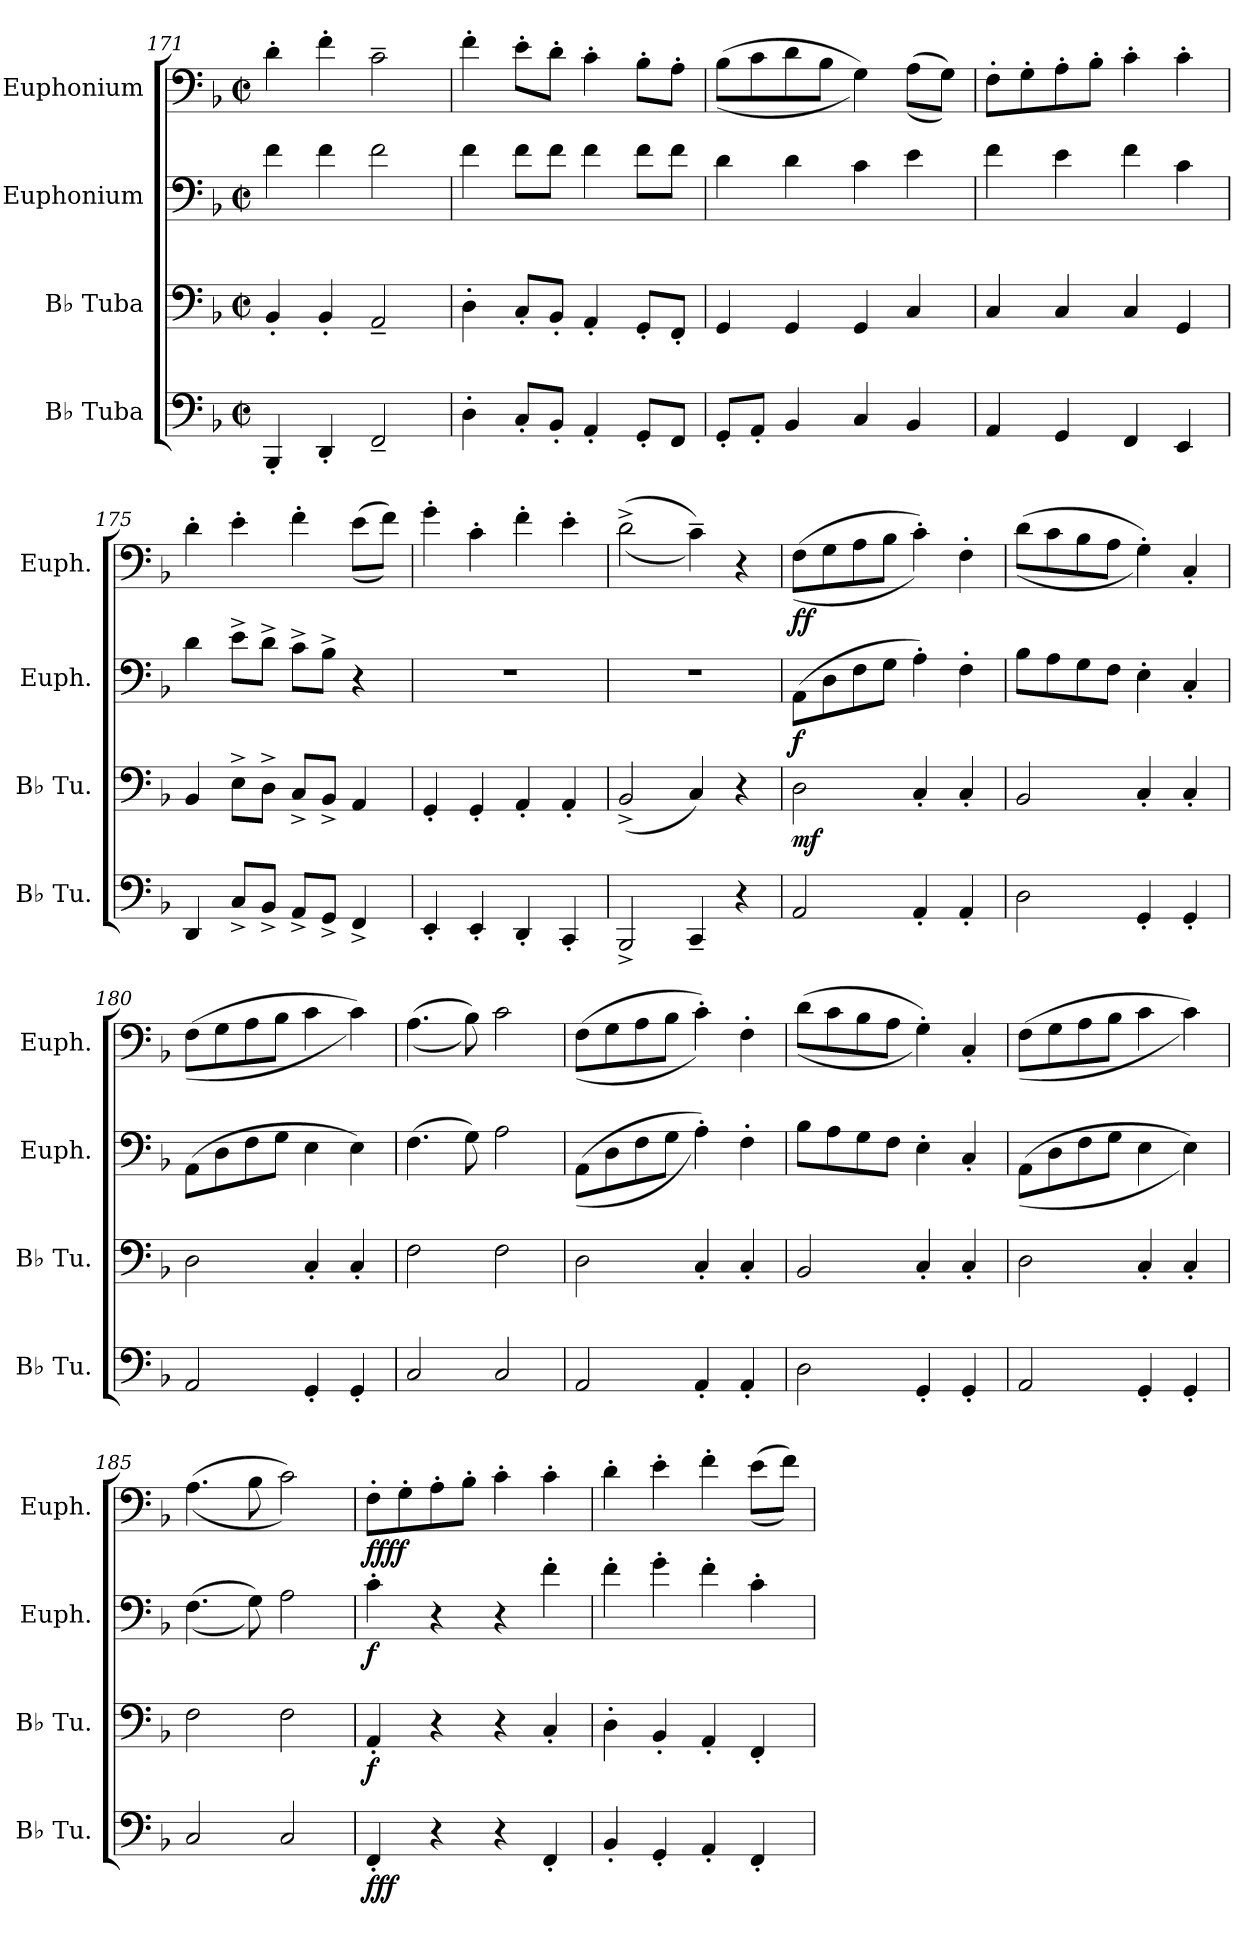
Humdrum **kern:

**kern	**dynam	**kern	**dynam	**kern	**dynam	**kern	**dynam
*part4	*part4	*part3	*part3	*part2	*part2	*part1	*part1
*staff4	*staff4	*staff3	*staff3	*staff2	*staff2	*staff1	*staff1
*I"B♭ Tuba	*	*I"B♭ Tuba	*	*I"Euphonium	*	*I"Euphonium	*
*I'B♭ Tu.	*	*I'B♭ Tu.	*	*I'Euph.	*	*I'Euph.	*
*clefF4	*	*clefF4	*	*clefF4	*	*clefF4	*
*k[b-]	*	*k[b-]	*	*k[b-]	*	*k[b-]	*
*M2/2	*	*M2/2	*	*M2/2	*	*M2/2	*
*met(c|)	*	*met(c|)	*	*met(c|)	*	*met(c|)	*
=171	=171	=171	=171	=171	=171	=171	=171
4BBB-'/	.	4BB-'/	.	4f\	.	4d'\	.
4DD'/	.	4BB-'/	.	4f\	.	4f'\	.
2FF~/	.	2AA~/	.	2f\	.	2c~\	.
=172	=172	=172	=172	=172	=172	=172	=172
4D'\	.	4D'\	.	4f\	.	4f'\	.
8C'/L	.	8C'/L	.	8f\L	.	8e'\L	.
8BB-'/J	.	8BB-'/J	.	8f\J	.	8d'\J	.
4AA'/	.	4AA'/	.	4f\	.	4c'\	.
8GG'/L	.	8GG'/L	.	8f\L	.	8B-'\L	.
8FF/J	.	8FF'/J	.	8f\J	.	8A'\J	.
=173	=173	=173	=173	=173	=173	=173	=173
8GG'/L	.	4GG/	.	4d\	.	((8B-\L	.
8AA'/J	.	.	.	.	.	8c\	.
4BB-/	.	4GG/	.	4d\	.	8d\	.
.	.	.	.	.	.	8B-\J	.
4C/	.	4GG/	.	4c\	.	4G\))	.
4BB-/	.	4C/	.	4e\	.	((8A\L	.
.	.	.	.	.	.	8G\J))	.
!!LO:LB:g=z
=174	=174	=174	=174	=174	=174	=174	=174
4AA/	.	4C/	.	4f\	.	8F'\L	.
.	.	.	.	.	.	8G'\	.
4GG/	.	4C/	.	4e\	.	8A'\	.
.	.	.	.	.	.	8B-'\J	.
4FF/	.	4C/	.	4f\	.	4c'\	.
4EE/	.	4GG/	.	4c\	.	4c'\	.
=175	=175	=175	=175	=175	=175	=175	=175
4DD/	.	4BB-/	.	4d\	.	4d'\	.
8C^/L	.	8E^\L	.	8e^\L	.	4e'\	.
8BB-^/J	.	8D^\J	.	8d^\J	.	.	.
8AA^/L	.	8C^/L	.	8c^\L	.	4f'\	.
8GG^/J	.	8BB-^/J	.	8B-^\J	.	.	.
4FF^/	.	4AA/	.	4r	.	((8e\L	.
.	.	.	.	.	.	8f\J))	.
=176	=176	=176	=176	=176	=176	=176	=176
4EE'/	.	4GG'/	.	1r	.	4g'\	.
4EE'/	.	4GG'/	.	.	.	4c'\	.
4DD'/	.	4AA'/	.	.	.	4f'\	.
4CC'/	.	4AA'/	.	.	.	4e'\	.
=177	=177	=177	=177	=177	=177	=177	=177
2BBB-^/	.	(2BB-^/	.	1r	.	((2d^\	.
4CC~/	.	4C/)	.	.	.	4c~\))	.
4r	.	4r	.	.	.	4r	.
=178	=178	=178	=178	=178	=178	=178	=178
!	!LO:DY:b	!	!	!	!	!	!
!	!LO:DY:n=1:b	!	!LO:DY:b	!	!LO:DY:b	!	!LO:DY:b
!	!	!	!	!	!	!	!LO:DY:n=1:b
2AA/	mf mf	2D\	mf	(8AA\L	f	((8F\L	f f
.	.	.	.	8D\	.	8G\	.
.	.	.	.	8F\	.	8A\	.
.	.	.	.	8G\J	.	8B-\J	.
4AA'/	.	4C'/	.	4A'\)	.	4c'\))	.
4AA'/	.	4C'/	.	4F'\	.	4F'\	.
=179	=179	=179	=179	=179	=179	=179	=179
2D\	.	2BB-/	.	8B-\L	.	((8d\L	.
.	.	.	.	8A\	.	8c\	.
.	.	.	.	8G\	.	8B-\	.
.	.	.	.	8F\J	.	8A\J	.
4GG'/	.	4C'/	.	4E'\	.	4G'\))	.
4GG'/	.	4C'/	.	4C'/	.	4C'/	.
!!LO:PB:g=z
=180	=180	=180	=180	=180	=180	=180	=180
2AA/	.	2D\	.	(8AA\L	.	((8F\L	.
.	.	.	.	8D\	.	8G\	.
.	.	.	.	8F\	.	8A\	.
.	.	.	.	8G\J	.	8B-\J	.
4GG'/	.	4C'/	.	4E\	.	4c\	.
4GG'/	.	4C'/	.	4E\)	.	4c\))	.
=181	=181	=181	=181	=181	=181	=181	=181
2C/	.	2F\	.	(4.F\	.	((4.A\	.
.	.	.	.	8G\)	.	8B-\))	.
2C/	.	2F\	.	2A\	.	2c\	.
=182	=182	=182	=182	=182	=182	=182	=182
2AA/	.	2D\	.	((8AA\L	.	((8F\L	.
.	.	.	.	8D\	.	8G\	.
.	.	.	.	8F\	.	8A\	.
.	.	.	.	8G\J	.	8B-\J	.
4AA'/	.	4C'/	.	4A'\))	.	4c'\))	.
4AA'/	.	4C'/	.	4F'\	.	4F'\	.
=183	=183	=183	=183	=183	=183	=183	=183
2D\	.	2BB-/	.	8B-\L	.	((8d\L	.
.	.	.	.	8A\	.	8c\	.
.	.	.	.	8G\	.	8B-\	.
.	.	.	.	8F\J	.	8A\J	.
4GG'/	.	4C'/	.	4E'\	.	4G'\))	.
4GG'/	.	4C'/	.	4C'/	.	4C'/	.
=184	=184	=184	=184	=184	=184	=184	=184
2AA/	.	2D\	.	((8AA\L	.	((8F\L	.
.	.	.	.	8D\	.	8G\	.
.	.	.	.	8F\	.	8A\	.
.	.	.	.	8G\J	.	8B-\J	.
4GG'/	.	4C'/	.	4E\	.	4c\	.
4GG'/	.	4C'/	.	4E\))	.	4c\))	.
=185	=185	=185	=185	=185	=185	=185	=185
2C/	.	2F\	.	((4.F\	.	((4.A\	.
.	.	.	.	8G\))	.	8B-\	.
2C/	.	2F\	.	2A\	.	2c\))	.
!!LO:LB:g=z
=186	=186	=186	=186	=186	=186	=186	=186
!	!LO:DY:b	!	!	!	!	!	!
!	!LO:DY:n=1:b	!	!	!	!	!	!
!	!LO:DY:n=2:b	!	!LO:DY:b	!	!LO:DY:b	!	!LO:DY:b
!	!	!	!	!	!	!	!LO:DY:n=1:b
4FF'/	f f f	4AA'/	f	4c'\	f	8F'\L	ff ff
.	.	.	.	.	.	8G'\	.
4r	.	4r	.	4r	.	8A'\	.
.	.	.	.	.	.	8B-'\J	.
4r	.	4r	.	4r	.	4c'\	.
4FF'/	.	4C'/	.	4f'\	.	4c'\	.
=187	=187	=187	=187	=187	=187	=187	=187
4BB-'/	.	4D'\	.	4f'\	.	4d'\	.
4GG'/	.	4BB-'/	.	4g'\	.	4e'\	.
4AA'/	.	4AA'/	.	4f'\	.	4f'\	.
4FF'/	.	4FF'/	.	4c'\	.	((8e\L	.
.	.	.	.	.	.	8f\J))	.
=	=	=	=	=	=	=	=
*-	*-	*-	*-	*-	*-	*-	*-
